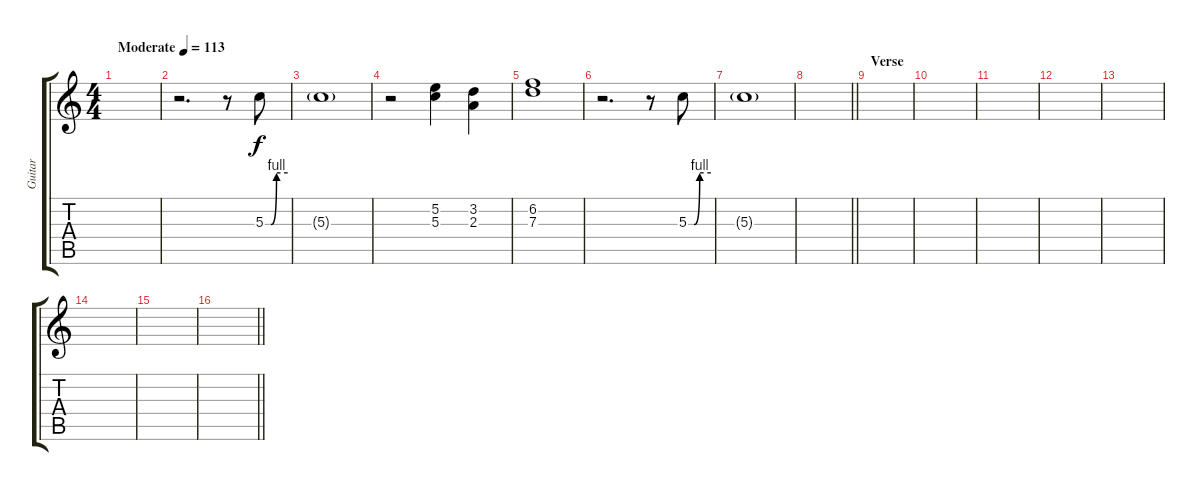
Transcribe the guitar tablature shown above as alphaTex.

\track ("Guitar" "Guitar") {instrument electricguitarclean}
\staff {score tabs}
\tuning (E4 B3 G3 D3 A2 E2) {hide}
\ts (4 4)
\tempo (113 "Moderate")
\clef g2
\ks c
|
r.2{d} r.8 5.3{be (custom 0 0 15 0 30 4 60 4)}.8 |
5.3{g}.1 |
r.2 (5.2 5.3).4 (3.2 2.3).4 |
(6.2 7.3).1 |
r.2{d} r.8 5.3{be (custom 0 0 15 0 30 4 60 4)}.8 |
5.3{g}.1 |
\barLineRight lightlight
|
\section ("" "Verse")
|
|
|
|
|
|
|
\barLineRight lightlight
